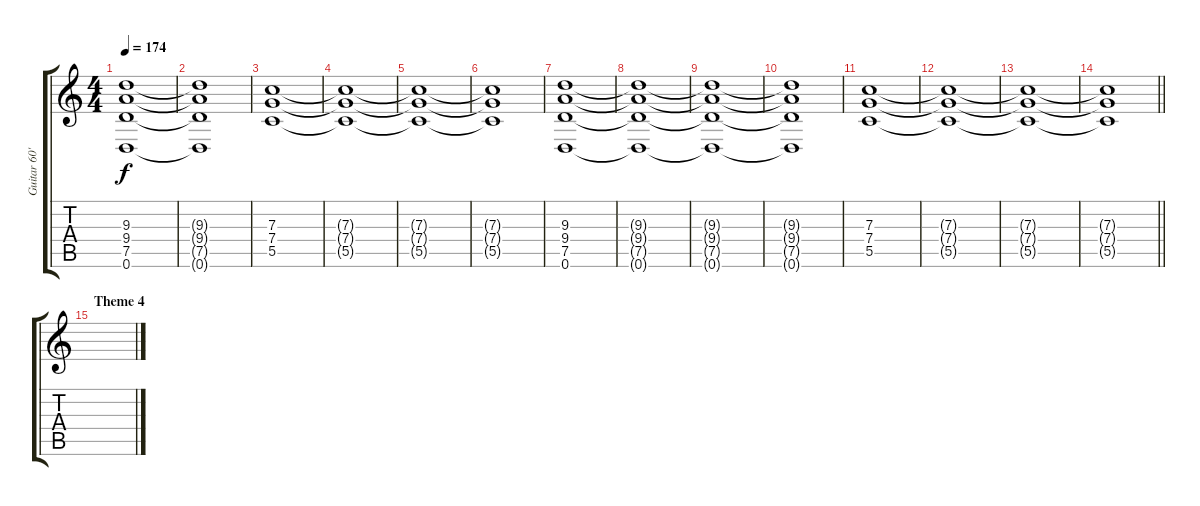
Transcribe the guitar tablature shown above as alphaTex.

\track ("Guitar 60's" "Guitar 60'") {instrument electricguitarmuted}
\staff {score tabs}
\tuning (D4 A3 F3 C3 G2 D2) {hide}
\ts (4 4)
\tempo 174
\clef g2
\ks c
(9.3{t} 9.4{t} 7.5{t} 0.6{t}).1{dy f} |
(9.3{t} 9.4{t} 7.5{t} 0.6{t}).1 |
(7.3 7.4 5.5).1 |
(7.3{t} 7.4{t} 5.5{t}).1 |
(7.3{t} 7.4{t} 5.5{t}).1 |
(7.3{t} 7.4{t} 5.5{t}).1 |
(9.3 9.4 7.5 0.6).1 |
(9.3{t} 9.4{t} 7.5{t} 0.6{t}).1 |
(9.3{t} 9.4{t} 7.5{t} 0.6{t}).1 |
(9.3{t} 9.4{t} 7.5{t} 0.6{t}).1 |
(7.3 7.4 5.5).1 |
(7.3{t} 7.4{t} 5.5{t}).1 |
(7.3{t} 7.4{t} 5.5{t}).1 |
\barLineRight lightlight
(7.3{t} 7.4{t} 5.5{t}).1 |
\section ("" "Theme 4")
